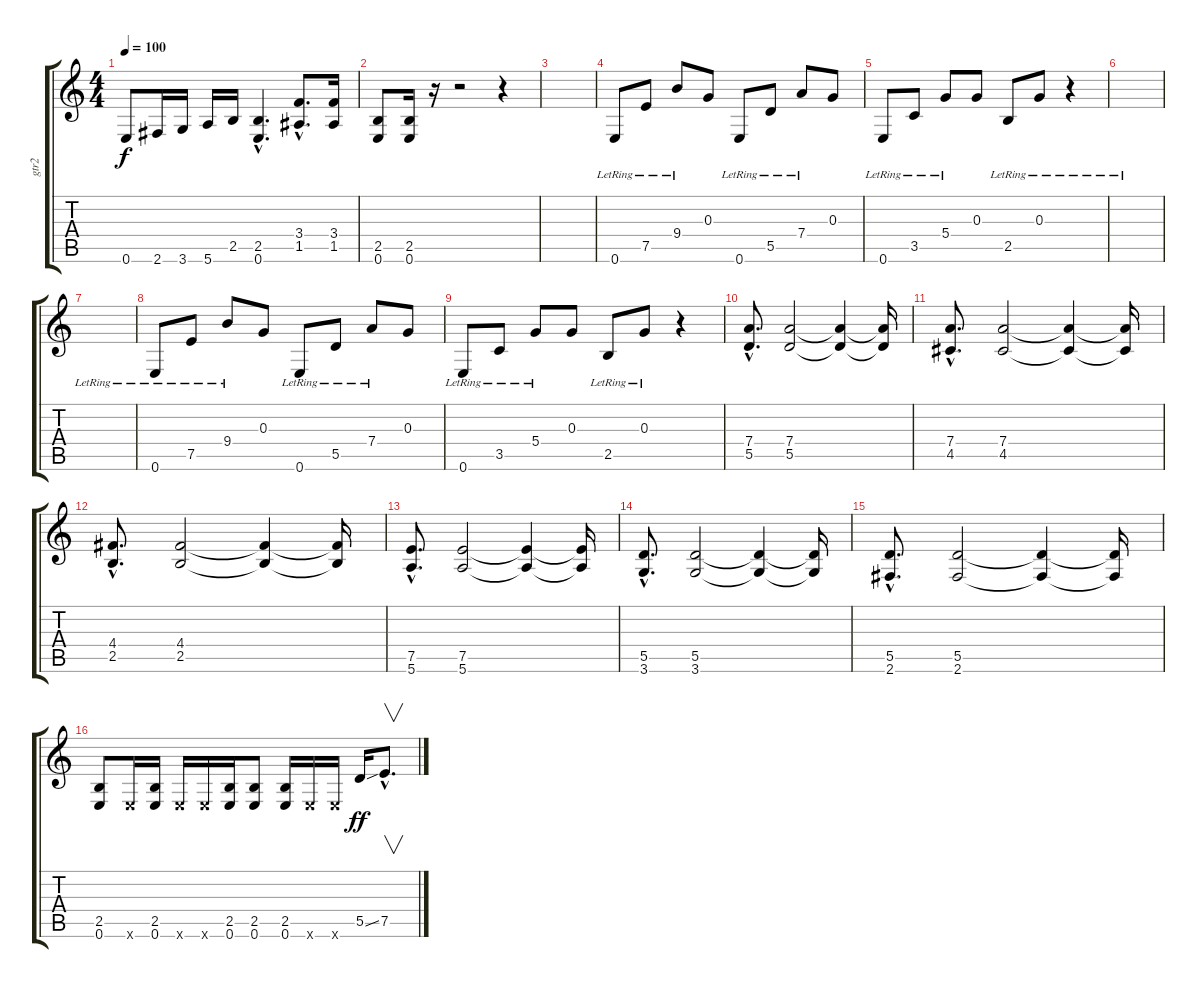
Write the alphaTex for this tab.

\track ("gtr2" "gtr2") {instrument overdrivenguitar}
\staff {score tabs}
\tuning (E4 B3 G3 D3 A2 E2) {hide}
\ts (4 4)
\tempo 100
\clef g2
\ks c
0.6.8{dy f} 2.6.16 3.6.16 5.6.16 2.5.16 (2.5{hac} 0.6{hac}).4{d} (3.4{hac} 1.5{hac}).8{d} (3.4 1.5).16 |
(2.5 0.6).8 (2.5 0.6).16 r.16 r.2 r.4 |
|
0.6{lr}.8{instrument acousticguitarsteel} 7.5{lr}.8 9.4{lr}.8 0.3.8 0.6{lr}.8 5.5{lr}.8 7.4{lr}.8 0.3.8 |
0.6{lr}.8 3.5{lr}.8 5.4{lr}.8 0.3.8 2.5{lr}.8 0.3{lr}.8 r.4 |
|
|
0.6{lr}.8{instrument acousticguitarsteel} 7.5{lr}.8 9.4{lr}.8 0.3.8 0.6{lr}.8 5.5{lr}.8 7.4{lr}.8 0.3.8 |
0.6{lr}.8 3.5{lr}.8 5.4{lr}.8 0.3.8 2.5{lr}.8 0.3{lr}.8 r.4 |
(7.4{hac} 5.5{hac}).8{d instrument overdrivenguitar} (7.4 5.5).2 (7.4{t} 5.5{t}).4 (7.4{t} 5.5{t}).16 |
(7.4{hac} 4.5{hac}).8{d} (7.4 4.5).2 (7.4{t} 4.5{t}).4 (7.4{t} 4.5{t}).16 |
(4.4{hac} 2.5{hac}).8{d} (4.4 2.5).2 (4.4{t} 2.5{t}).4 (4.4{t} 2.5{t}).16 |
(7.5{hac} 5.6{hac}).8{d} (7.5 5.6).2 (7.5{t} 5.6{t}).4 (7.5{t} 5.6{t}).16 |
(5.5{hac} 3.6{hac}).8{d} (5.5 3.6).2 (5.5{t} 3.6{t}).4 (5.5{t} 3.6{t}).16 |
(5.5{hac} 2.6{hac}).8{d} (5.5 2.6).2 (5.5{t} 2.6{t}).4 (5.5{t} 2.6{t}).16 |
(2.5 0.6).8{instrument electricguitarmuted} 0.6{x}.16 (2.5 0.6).16 0.6{x}.16 0.6{x}.16 (2.5 0.6).16 (2.5 0.6).8 (2.5 0.6).16 0.6{x}.16 0.6{x}.16 5.5{ss}.16{dy ff} 7.5{hac}.8{v d}
